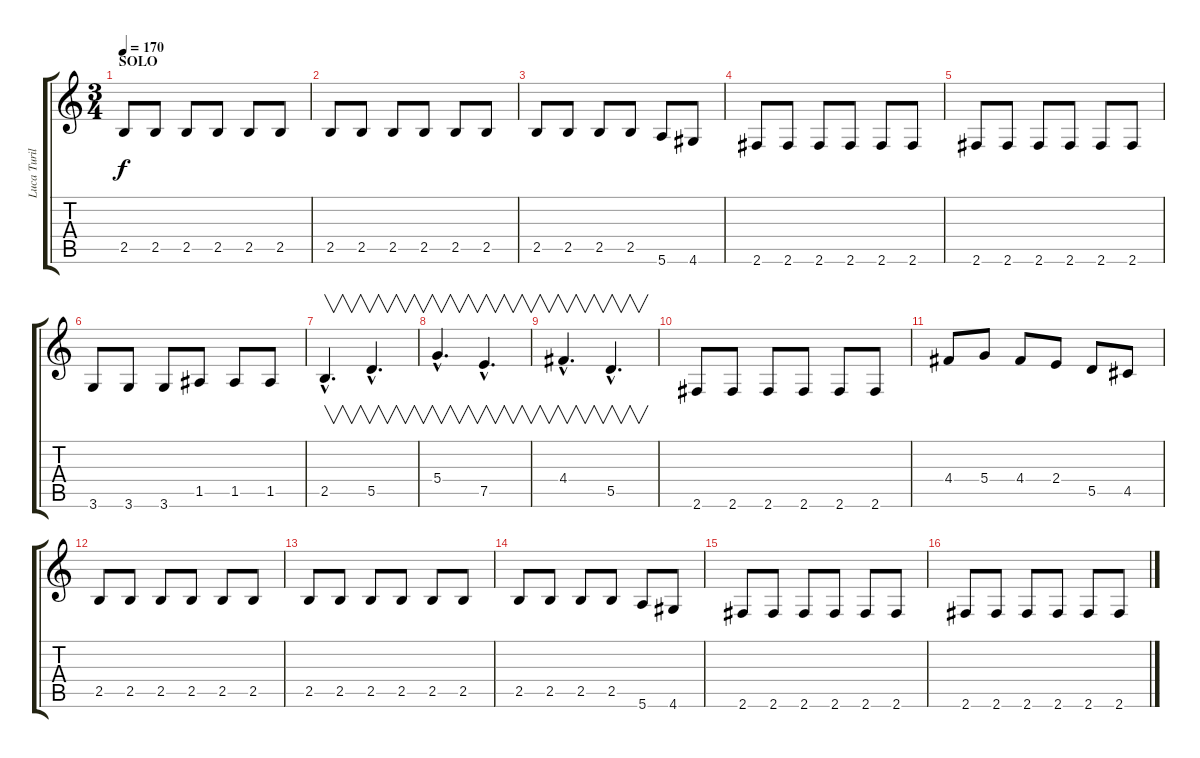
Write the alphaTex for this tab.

\track ("Luca Turilli - Rhythm Guitar" "Luca Turil") {instrument overdrivenguitar}
\staff {score tabs}
\tuning (E4 B3 G3 D3 A2 E2) {hide}
\ts (3 4)
\section ("" "SOLO")
\tempo 170
\clef g2
\ks c
2.5.8{dy f} 2.5.8 2.5.8 2.5.8 2.5.8 2.5.8 |
2.5.8 2.5.8 2.5.8 2.5.8 2.5.8 2.5.8 |
2.5.8 2.5.8 2.5.8 2.5.8 5.6.8 4.6.8 |
2.6.8 2.6.8 2.6.8 2.6.8 2.6.8 2.6.8 |
2.6.8 2.6.8 2.6.8 2.6.8 2.6.8 2.6.8 |
3.6.8 3.6.8 3.6.8 1.5.8 1.5.8 1.5.8 |
2.5{hac}.4{v d} 5.5{hac}.4{v d} |
5.4{hac}.4{v d} 7.5{hac}.4{v d} |
4.4{hac}.4{v d} 5.5{hac}.4{v d} |
2.6.8 2.6.8 2.6.8 2.6.8 2.6.8 2.6.8 |
4.4.8 5.4.8 4.4.8 2.4.8 5.5.8 4.5.8 |
2.5.8 2.5.8 2.5.8 2.5.8 2.5.8 2.5.8 |
2.5.8 2.5.8 2.5.8 2.5.8 2.5.8 2.5.8 |
2.5.8 2.5.8 2.5.8 2.5.8 5.6.8 4.6.8 |
2.6.8 2.6.8 2.6.8 2.6.8 2.6.8 2.6.8 |
2.6.8 2.6.8 2.6.8 2.6.8 2.6.8 2.6.8
